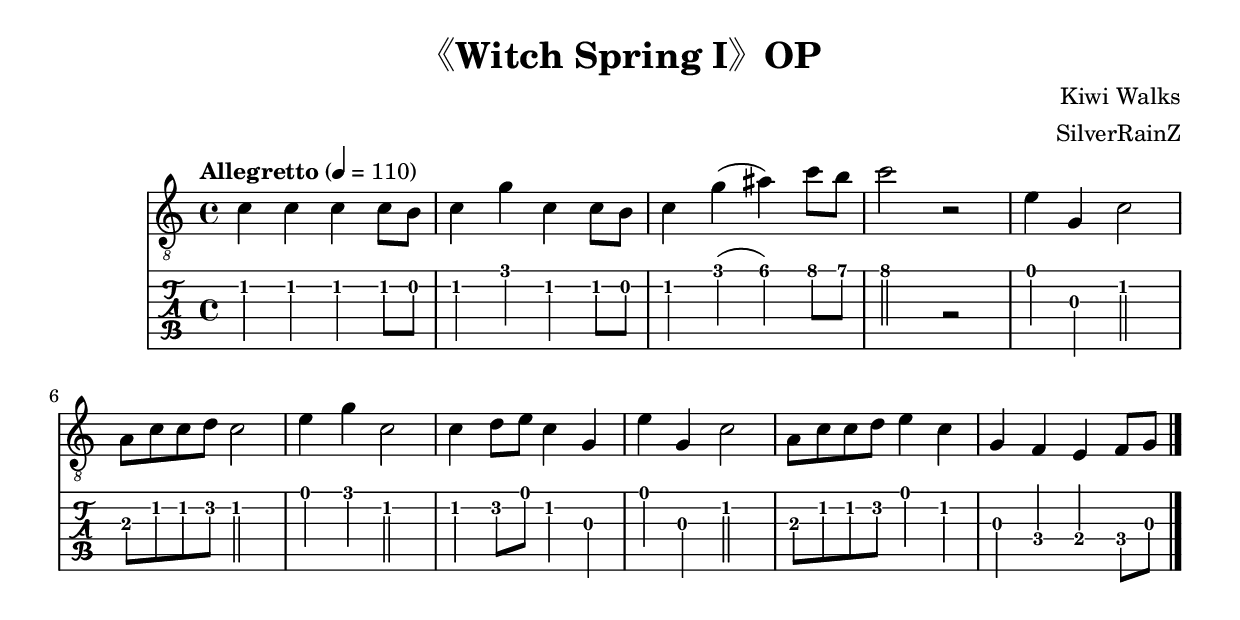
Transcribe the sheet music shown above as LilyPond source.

\version "2.20.0"
\header {
  title = "《Witch Spring I》OP"
  composer = "Kiwi Walks"
  arranger = "SilverRainZ"
}

symbols =  {
  \time 4/4
  \tempo  "Allegretto" 4 = 110

  % 1
  c'4 c' c' c'8 b8
  c'4 g' c' c'8 b8
  c'4 g' (ais') c''8 b'8
  c''2 r2

  %14
  e'4 g c'2
  a8 c'8 c'8 d'8 c'2

  e'4 g' c'2
  c'4 d'8 e'8 c'4 g

  e'4 g c'2
  a8 c'8 c'8 d'8 e'4 c'

  g4 f e f8 g8

  \bar "|."
}

\score {
  <<
    \new Staff \with {midiInstrument = "acoustic guitar (nylon)"} {
      \clef "G_8"
      \symbols
    }
    \new TabStaff {
      \tabFullNotation
      \symbols
    }
  >>

  \midi { }
  \layout { }
}
